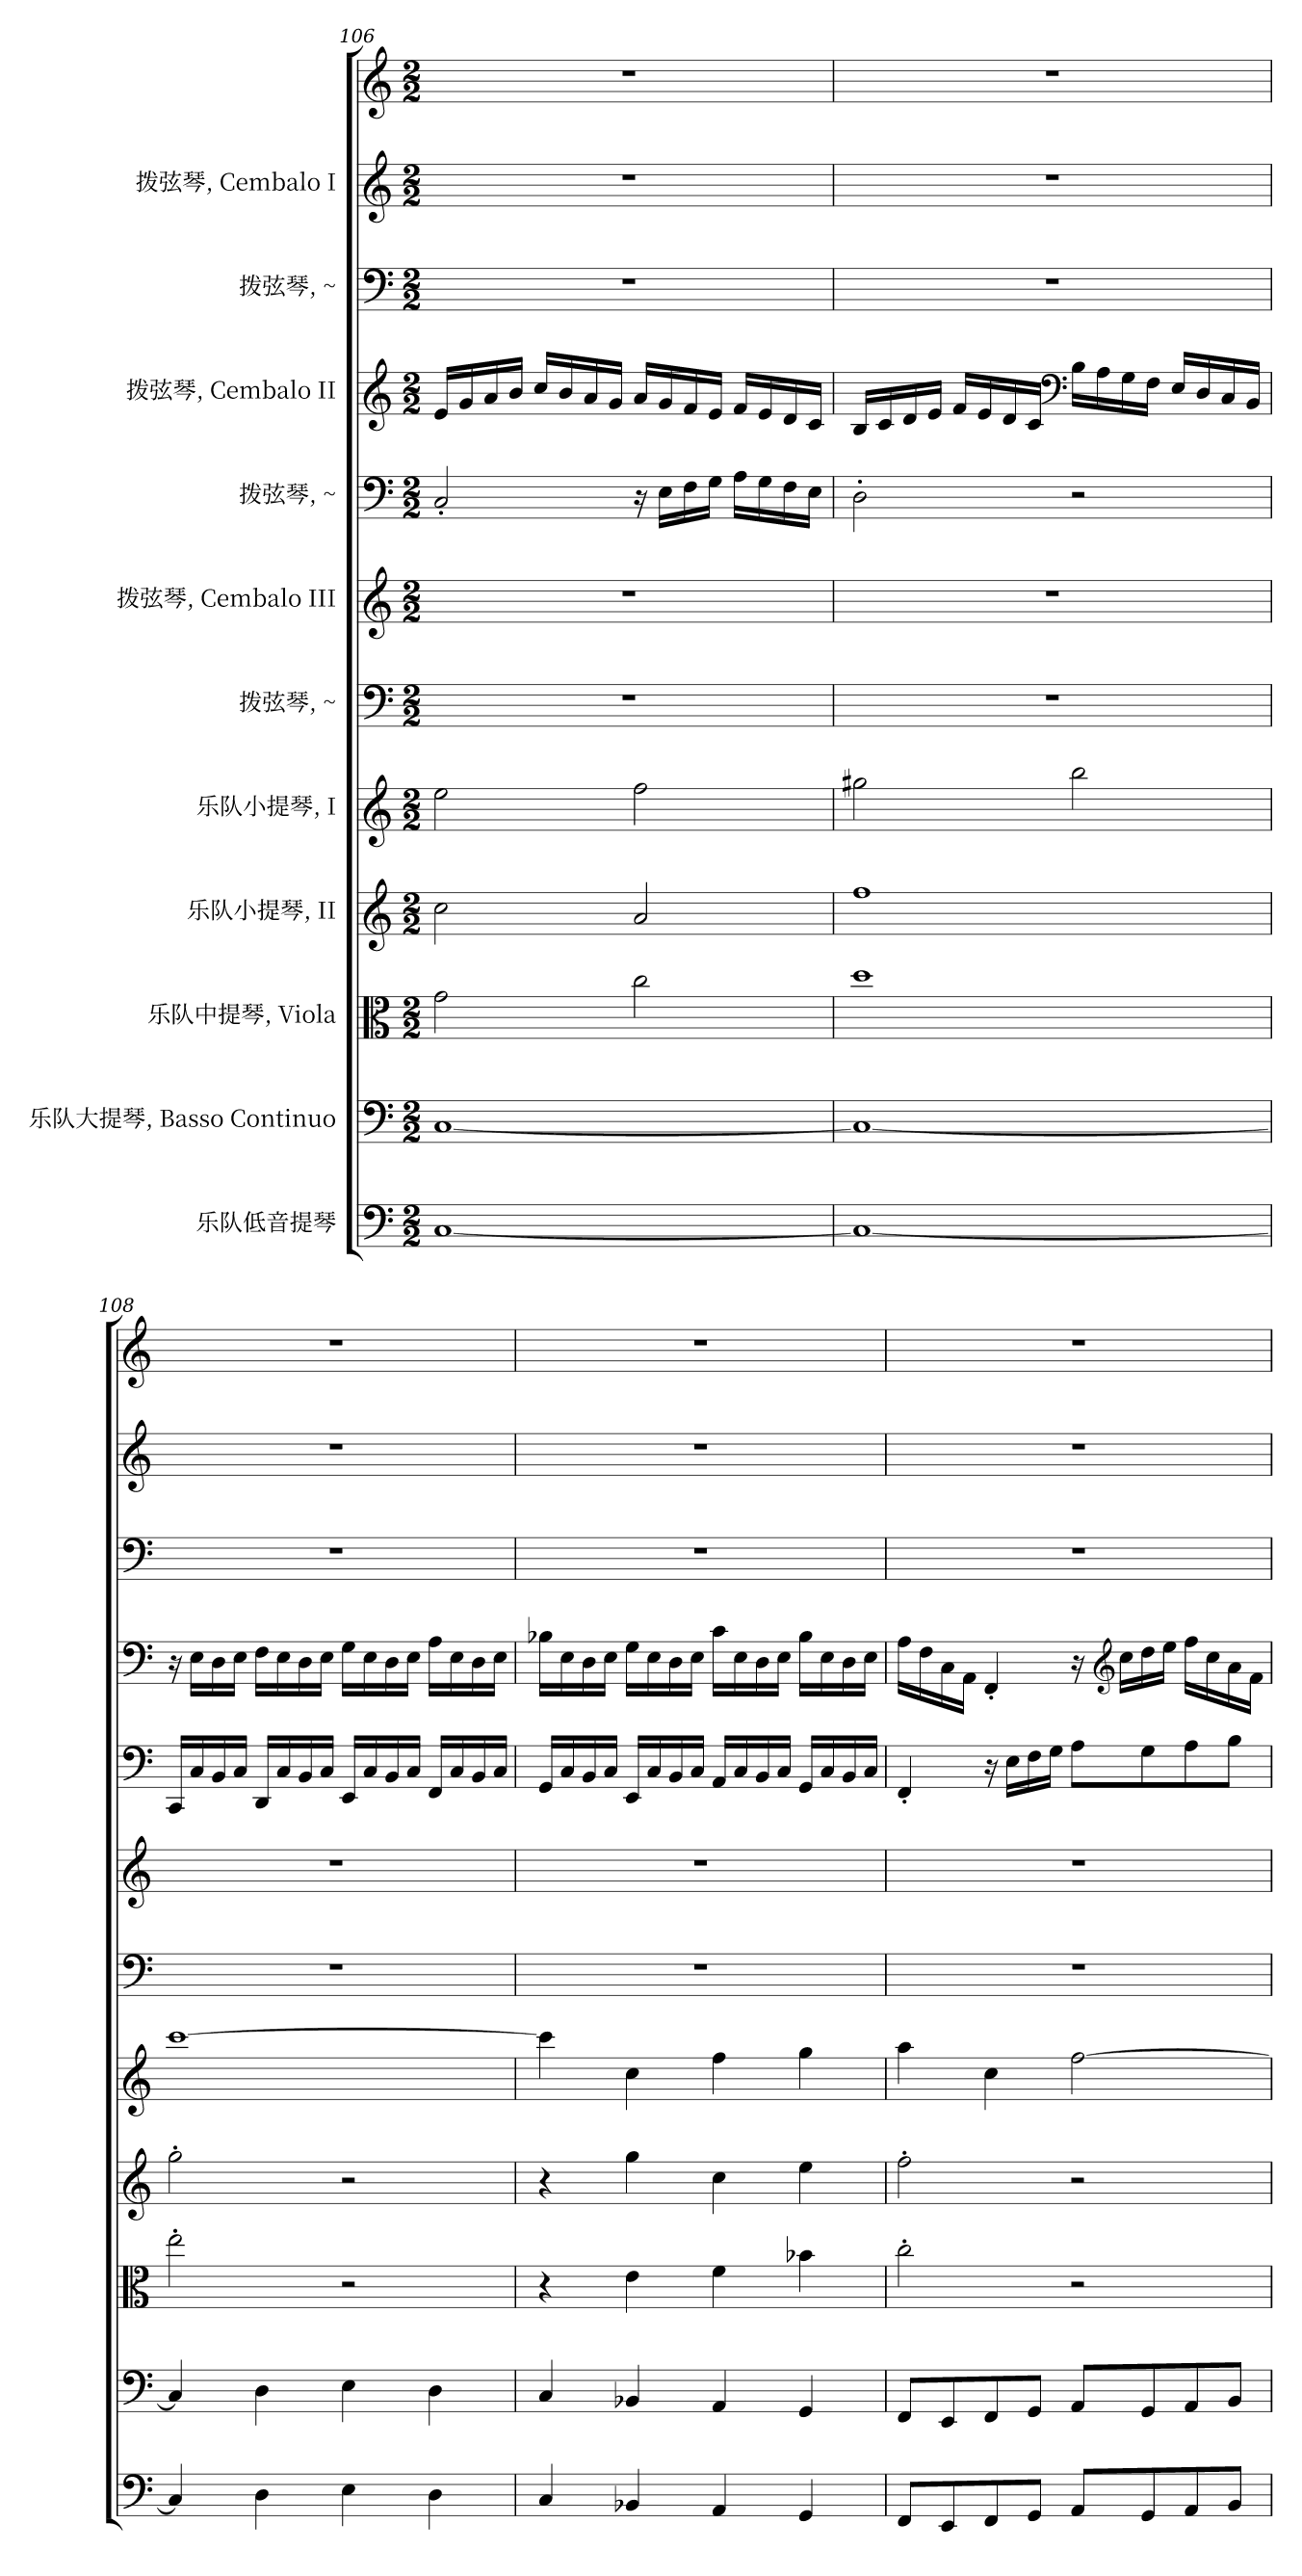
**kern	**kern	**kern	**kern	**kern	**kern	**kern	**kern	**kern	**kern	**kern	**kern
*part11	*part10	*part9	*part8	*part7	*part6	*part5	*part4	*part3	*part2	*part1	*part1
*staff12	*staff11	*staff10	*staff9	*staff8	*staff7	*staff6	*staff5	*staff4	*staff3	*staff2	*staff1
*I"乐队低音提琴	*I"乐队大提琴, Basso Continuo	*I"乐队中提琴, Viola	*I"乐队小提琴, II	*I"乐队小提琴, I	*I"拨弦琴, ~	*I"拨弦琴, Cembalo III	*I"拨弦琴, ~	*I"拨弦琴, Cembalo II	*I"拨弦琴, ~	*I"拨弦琴, Cembalo I	*
!!LO:PB:g=z
*clefF4	*clefF4	*clefC3	*clefG2	*clefG2	*clefF4	*clefG2	*clefF4	*clefG2	*clefF4	*clefG2	*clefG2
*ITrd7c12	*	*	*	*	*	*	*	*	*	*	*
*k[]	*k[]	*k[]	*k[]	*k[]	*k[]	*k[]	*k[]	*k[]	*k[]	*k[]	*k[]
*M2/2	*M2/2	*M2/2	*M2/2	*M2/2	*M2/2	*M2/2	*M2/2	*M2/2	*M2/2	*M2/2	*M2/2
=106	=106	=106	=106	=106	=106	=106	=106	=106	=106	=106	=106
[1CC	[1C	2g\	2cc\	2ee\	1r	1r	2C'/	16e/LL	1r	1r	1r
.	.	.	.	.	.	.	.	16g/	.	.	.
.	.	.	.	.	.	.	.	16a/	.	.	.
.	.	.	.	.	.	.	.	16b/JJ	.	.	.
.	.	.	.	.	.	.	.	16cc/LL	.	.	.
.	.	.	.	.	.	.	.	16b/	.	.	.
.	.	.	.	.	.	.	.	16a/	.	.	.
.	.	.	.	.	.	.	.	16g/JJ	.	.	.
.	.	2cc\	2a/	2ff\	.	.	16r	16a/LL	.	.	.
.	.	.	.	.	.	.	16E\LL	16g/	.	.	.
.	.	.	.	.	.	.	16F\	16f/	.	.	.
.	.	.	.	.	.	.	16G\JJ	16e/JJ	.	.	.
.	.	.	.	.	.	.	16A\LL	16f/LL	.	.	.
.	.	.	.	.	.	.	16G\	16e/	.	.	.
.	.	.	.	.	.	.	16F\	16d/	.	.	.
.	.	.	.	.	.	.	16E\JJ	16c/JJ	.	.	.
=107	=107	=107	=107	=107	=107	=107	=107	=107	=107	=107	=107
1CC_	1C_	1dd	1ff	2gg#X\	1r	1r	2D'\	16B/LL	1r	1r	1r
.	.	.	.	.	.	.	.	16c/	.	.	.
.	.	.	.	.	.	.	.	16d/	.	.	.
.	.	.	.	.	.	.	.	16e/JJ	.	.	.
.	.	.	.	.	.	.	.	16f/LL	.	.	.
.	.	.	.	.	.	.	.	16e/	.	.	.
.	.	.	.	.	.	.	.	16d/	.	.	.
.	.	.	.	.	.	.	.	16c/JJ	.	.	.
*	*	*	*	*	*	*	*	*clefF4	*	*	*
.	.	.	.	2bb\	.	.	2r	16B\LL	.	.	.
.	.	.	.	.	.	.	.	16A\	.	.	.
.	.	.	.	.	.	.	.	16G\	.	.	.
.	.	.	.	.	.	.	.	16F\JJ	.	.	.
.	.	.	.	.	.	.	.	16E/LL	.	.	.
.	.	.	.	.	.	.	.	16D/	.	.	.
.	.	.	.	.	.	.	.	16C/	.	.	.
.	.	.	.	.	.	.	.	16BB/JJ	.	.	.
!!LO:PB:g=z
=108	=108	=108	=108	=108	=108	=108	=108	=108	=108	=108	=108
4CC/]	4C/]	2ee'\	2gg'\	[1ccc	1r	1r	16CC/LL	16r	1r	1r	1r
.	.	.	.	.	.	.	16C/	16E\LL	.	.	.
.	.	.	.	.	.	.	16BB/	16D\	.	.	.
.	.	.	.	.	.	.	16C/JJ	16E\JJ	.	.	.
4DD\	4D\	.	.	.	.	.	16DD/LL	16F\LL	.	.	.
.	.	.	.	.	.	.	16C/	16E\	.	.	.
.	.	.	.	.	.	.	16BB/	16D\	.	.	.
.	.	.	.	.	.	.	16C/JJ	16E\JJ	.	.	.
4EE\	4E\	2r	2r	.	.	.	16EE/LL	16G\LL	.	.	.
.	.	.	.	.	.	.	16C/	16E\	.	.	.
.	.	.	.	.	.	.	16BB/	16D\	.	.	.
.	.	.	.	.	.	.	16C/JJ	16E\JJ	.	.	.
4DD\	4D\	.	.	.	.	.	16FF/LL	16A\LL	.	.	.
.	.	.	.	.	.	.	16C/	16E\	.	.	.
.	.	.	.	.	.	.	16BB/	16D\	.	.	.
.	.	.	.	.	.	.	16C/JJ	16E\JJ	.	.	.
=109	=109	=109	=109	=109	=109	=109	=109	=109	=109	=109	=109
4CC/	4C/	4r	4r	4ccc\]	1r	1r	16GG/LL	16B-X\LL	1r	1r	1r
.	.	.	.	.	.	.	16C/	16E\	.	.	.
.	.	.	.	.	.	.	16BB/	16D\	.	.	.
.	.	.	.	.	.	.	16C/JJ	16E\JJ	.	.	.
4BBB-X/	4BB-X/	4e\	4gg\	4cc\	.	.	16EE/LL	16G\LL	.	.	.
.	.	.	.	.	.	.	16C/	16E\	.	.	.
.	.	.	.	.	.	.	16BB/	16D\	.	.	.
.	.	.	.	.	.	.	16C/JJ	16E\JJ	.	.	.
4AAA/	4AA/	4f\	4cc\	4ff\	.	.	16AA/LL	16c\LL	.	.	.
.	.	.	.	.	.	.	16C/	16E\	.	.	.
.	.	.	.	.	.	.	16BB/	16D\	.	.	.
.	.	.	.	.	.	.	16C/JJ	16E\JJ	.	.	.
4GGG/	4GG/	4b-X\	4ee\	4gg\	.	.	16GG/LL	16B-\LL	.	.	.
.	.	.	.	.	.	.	16C/	16E\	.	.	.
.	.	.	.	.	.	.	16BB/	16D\	.	.	.
.	.	.	.	.	.	.	16C/JJ	16E\JJ	.	.	.
!!LO:PB:g=z
=110	=110	=110	=110	=110	=110	=110	=110	=110	=110	=110	=110
8FFF/L	8FF/L	2cc'\	2ff'\	4aa\	1r	1r	4FF'/	16A\LL	1r	1r	1r
.	.	.	.	.	.	.	.	16F\	.	.	.
8EEE/	8EE/	.	.	.	.	.	.	16C\	.	.	.
.	.	.	.	.	.	.	.	16AA\JJ	.	.	.
8FFF/	8FF/	.	.	4cc\	.	.	16r	4FF'/	.	.	.
.	.	.	.	.	.	.	16E\LL	.	.	.	.
8GGG/J	8GG/J	.	.	.	.	.	16F\	.	.	.	.
.	.	.	.	.	.	.	16G\JJ	.	.	.	.
8AAA/L	8AA/L	2r	2r	[2ff\	.	.	8A\L	16r	.	.	.
*	*	*	*	*	*	*	*	*clefG2	*	*	*
.	.	.	.	.	.	.	.	16cc\LL	.	.	.
8GGG/	8GG/	.	.	.	.	.	8G\	16dd\	.	.	.
.	.	.	.	.	.	.	.	16ee\JJ	.	.	.
8AAA/	8AA/	.	.	.	.	.	8A\	16ff\LL	.	.	.
.	.	.	.	.	.	.	.	16cc\	.	.	.
8BBB/J	8BB/J	.	.	.	.	.	8B\J	16a\	.	.	.
.	.	.	.	.	.	.	.	16f\JJ	.	.	.
=	=	=	=	=	=	=	=	=	=	=	=
*-	*-	*-	*-	*-	*-	*-	*-	*-	*-	*-	*-
